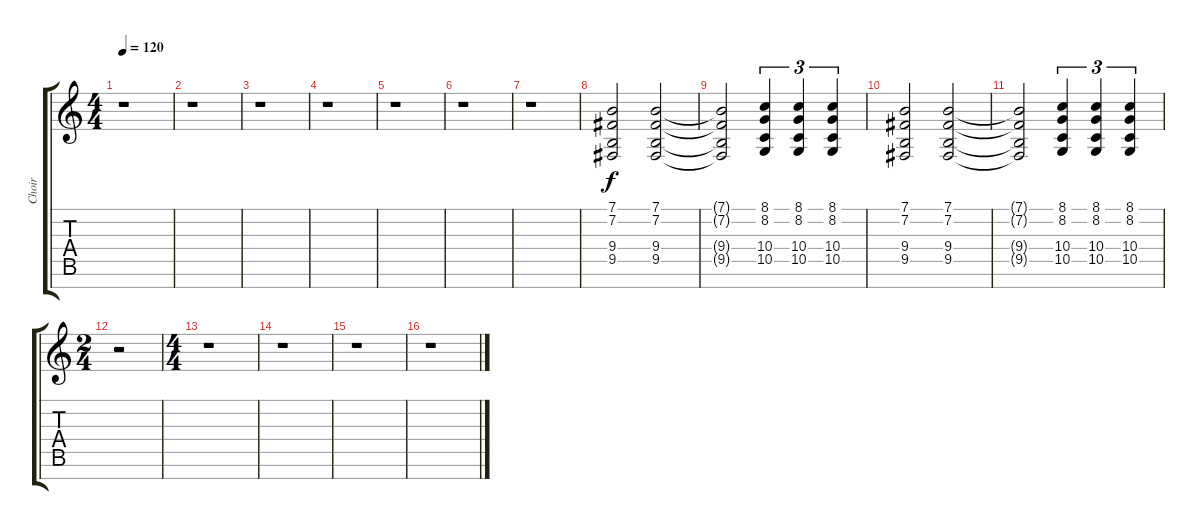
\track ("Choir" "Choir") {instrument choiraahs}
\staff {score tabs}
\tuning (E4 B3 G3 D3 A2 E2 B1) {hide}
\ts (4 4)
\tempo 120
\clef g2
\ks c
r.1{dy f} |
r.1 |
\section ("" "")
r.1 |
r.1 |
r.1 |
r.1 |
r.1 |
(7.1 7.2 9.4 9.5).2 (7.1 7.2 9.4 9.5).2 |
(7.1{t} 7.2{t} 9.4{t} 9.5{t}).2 (8.1 8.2 10.4 10.5).4{tu (3 2)} (8.1 8.2 10.4 10.5).4{tu (3 2)} (8.1 8.2 10.4 10.5).4{tu (3 2)} |
(7.1 7.2 9.4 9.5).2 (7.1 7.2 9.4 9.5).2 |
(7.1{t} 7.2{t} 9.4{t} 9.5{t}).2 (8.1 8.2 10.4 10.5).4{tu (3 2)} (8.1 8.2 10.4 10.5).4{tu (3 2)} (8.1 8.2 10.4 10.5).4{tu (3 2)} |
\ts (2 4)
\section ("" "")
r.2 |
\ts (4 4)
r.1 |
r.1 |
r.1 |
r.1
